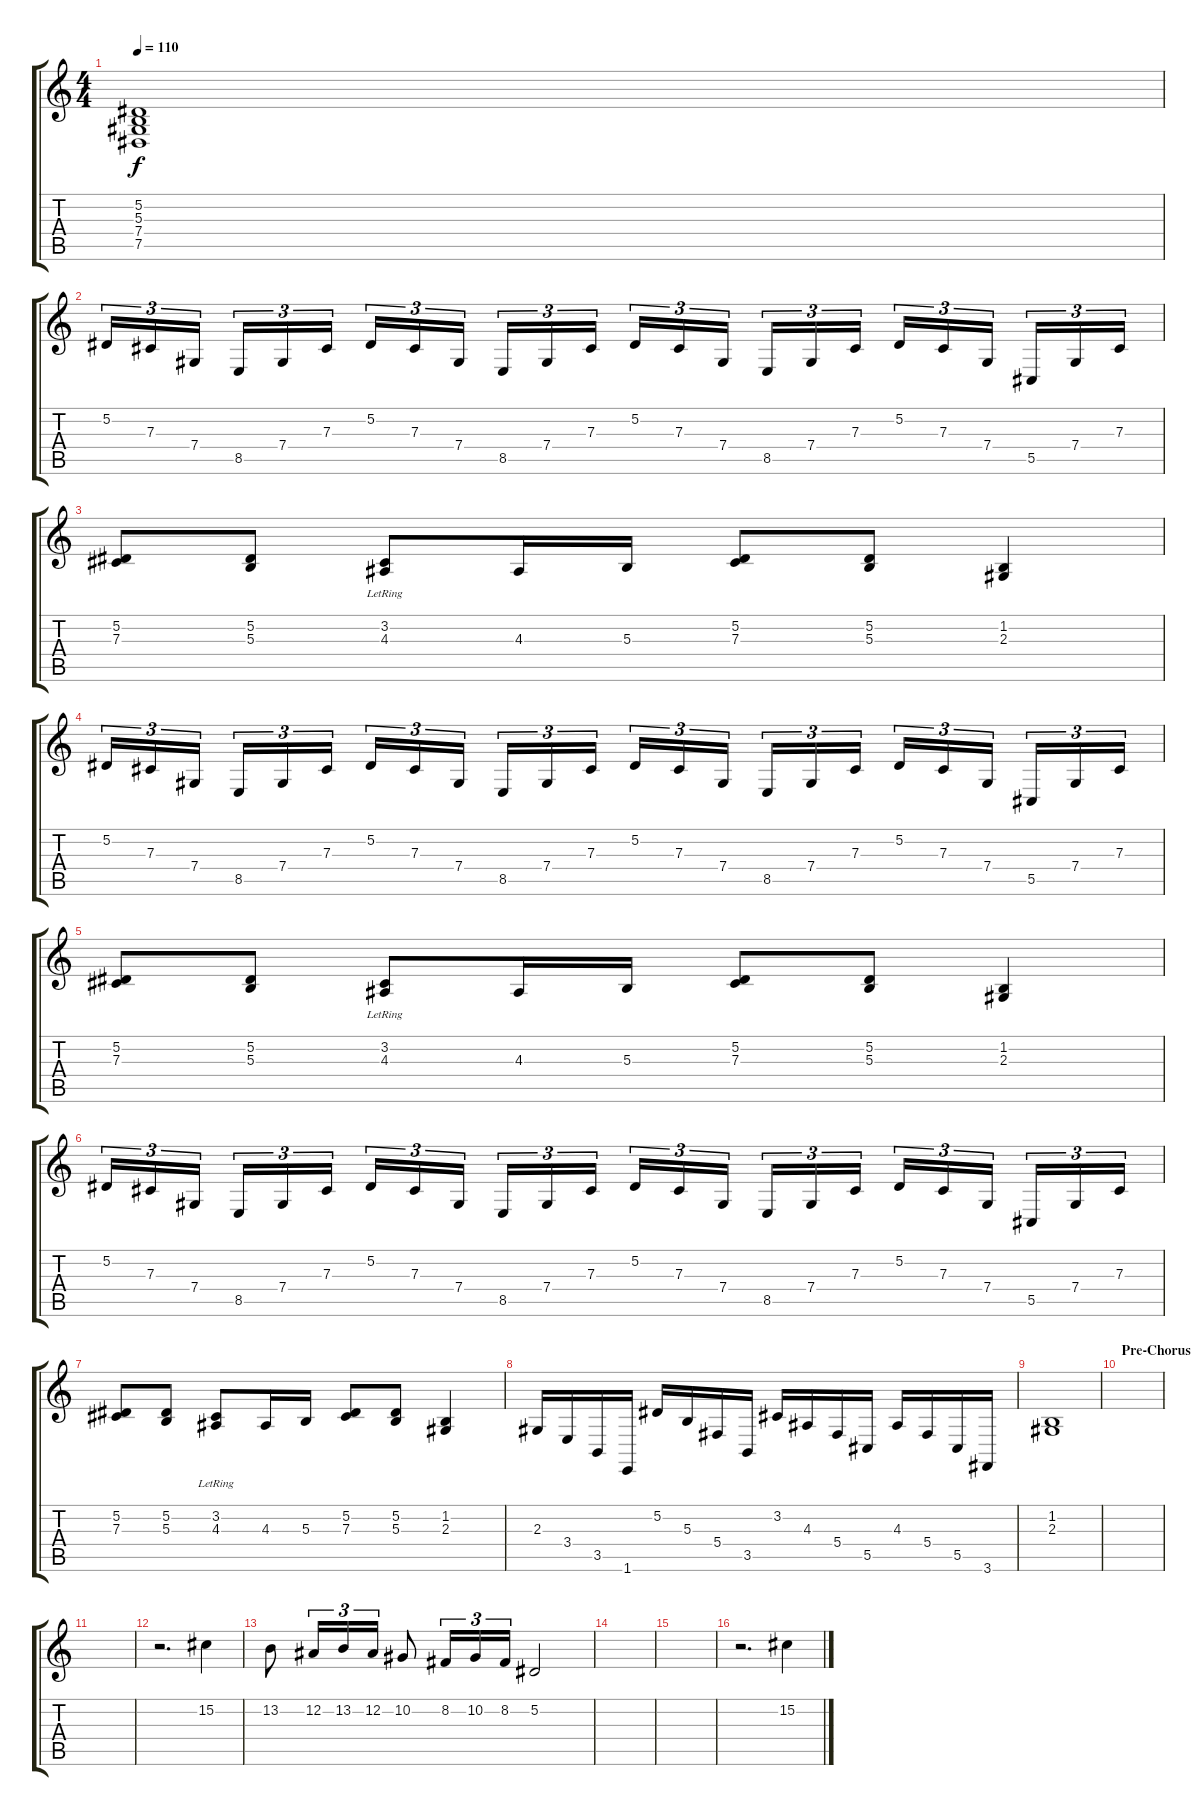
\track "" {instrument harpsichord}
\staff {score tabs}
\tuning (Eb4 Bb3 Gb3 Db3 Ab2 Eb2) {hide}
\ts (4 4)
\tempo 110
\clef g2
\ks c
(5.2 5.3 7.4 7.5).1{dy f volume 16 instrument orchestrahit} |
5.2.16{tu (3 2) volume 16 instrument harpsichord} 7.3.16{tu (3 2)} 7.4.16{tu (3 2)} 8.5.16{tu (3 2)} 7.4.16{tu (3 2)} 7.3.16{tu (3 2)} 5.2.16{tu (3 2)} 7.3.16{tu (3 2)} 7.4.16{tu (3 2)} 8.5.16{tu (3 2)} 7.4.16{tu (3 2)} 7.3.16{tu (3 2)} 5.2.16{tu (3 2)} 7.3.16{tu (3 2)} 7.4.16{tu (3 2)} 8.5.16{tu (3 2)} 7.4.16{tu (3 2)} 7.3.16{tu (3 2)} 5.2.16{tu (3 2)} 7.3.16{tu (3 2)} 7.4.16{tu (3 2)} 5.5.16{tu (3 2)} 7.4.16{tu (3 2)} 7.3.16{tu (3 2)} |
(5.2 7.3).8 (5.2 5.3).8 (3.2{lr} 4.3).8 4.3.16 5.3.16 (5.2 7.3).8 (5.2 5.3).8 (1.2 2.3).4 |
5.2.16{tu (3 2)} 7.3.16{tu (3 2)} 7.4.16{tu (3 2)} 8.5.16{tu (3 2)} 7.4.16{tu (3 2)} 7.3.16{tu (3 2)} 5.2.16{tu (3 2)} 7.3.16{tu (3 2)} 7.4.16{tu (3 2)} 8.5.16{tu (3 2)} 7.4.16{tu (3 2)} 7.3.16{tu (3 2)} 5.2.16{tu (3 2)} 7.3.16{tu (3 2)} 7.4.16{tu (3 2)} 8.5.16{tu (3 2)} 7.4.16{tu (3 2)} 7.3.16{tu (3 2)} 5.2.16{tu (3 2)} 7.3.16{tu (3 2)} 7.4.16{tu (3 2)} 5.5.16{tu (3 2)} 7.4.16{tu (3 2)} 7.3.16{tu (3 2)} |
(5.2 7.3).8 (5.2 5.3).8 (3.2{lr} 4.3).8 4.3.16 5.3.16 (5.2 7.3).8 (5.2 5.3).8 (1.2 2.3).4 |
5.2.16{tu (3 2)} 7.3.16{tu (3 2)} 7.4.16{tu (3 2)} 8.5.16{tu (3 2)} 7.4.16{tu (3 2)} 7.3.16{tu (3 2)} 5.2.16{tu (3 2)} 7.3.16{tu (3 2)} 7.4.16{tu (3 2)} 8.5.16{tu (3 2)} 7.4.16{tu (3 2)} 7.3.16{tu (3 2)} 5.2.16{tu (3 2)} 7.3.16{tu (3 2)} 7.4.16{tu (3 2)} 8.5.16{tu (3 2)} 7.4.16{tu (3 2)} 7.3.16{tu (3 2)} 5.2.16{tu (3 2)} 7.3.16{tu (3 2)} 7.4.16{tu (3 2)} 5.5.16{tu (3 2)} 7.4.16{tu (3 2)} 7.3.16{tu (3 2)} |
(5.2 7.3).8 (5.2 5.3).8 (3.2{lr} 4.3).8 4.3.16 5.3.16 (5.2 7.3).8 (5.2 5.3).8 (1.2 2.3).4 |
2.3.16 3.4.16 3.5.16 1.6.16 5.2.16 5.3.16 5.4.16 3.5.16 3.2.16 4.3.16 5.4.16 5.5.16 4.3.16 5.4.16 5.5.16 3.6.16 |
(1.2 2.3).1 |
\section ("" "Pre-Chorus")
|
|
r.2{d} 15.2.4 |
13.2.8 12.2.16{tu (3 2)} 13.2.16{tu (3 2)} 12.2.16{tu (3 2)} 10.2.8 8.2.16{tu (3 2)} 10.2.16{tu (3 2)} 8.2.16{tu (3 2)} 5.2.2 |
|
|
r.2{d} 15.2.4
